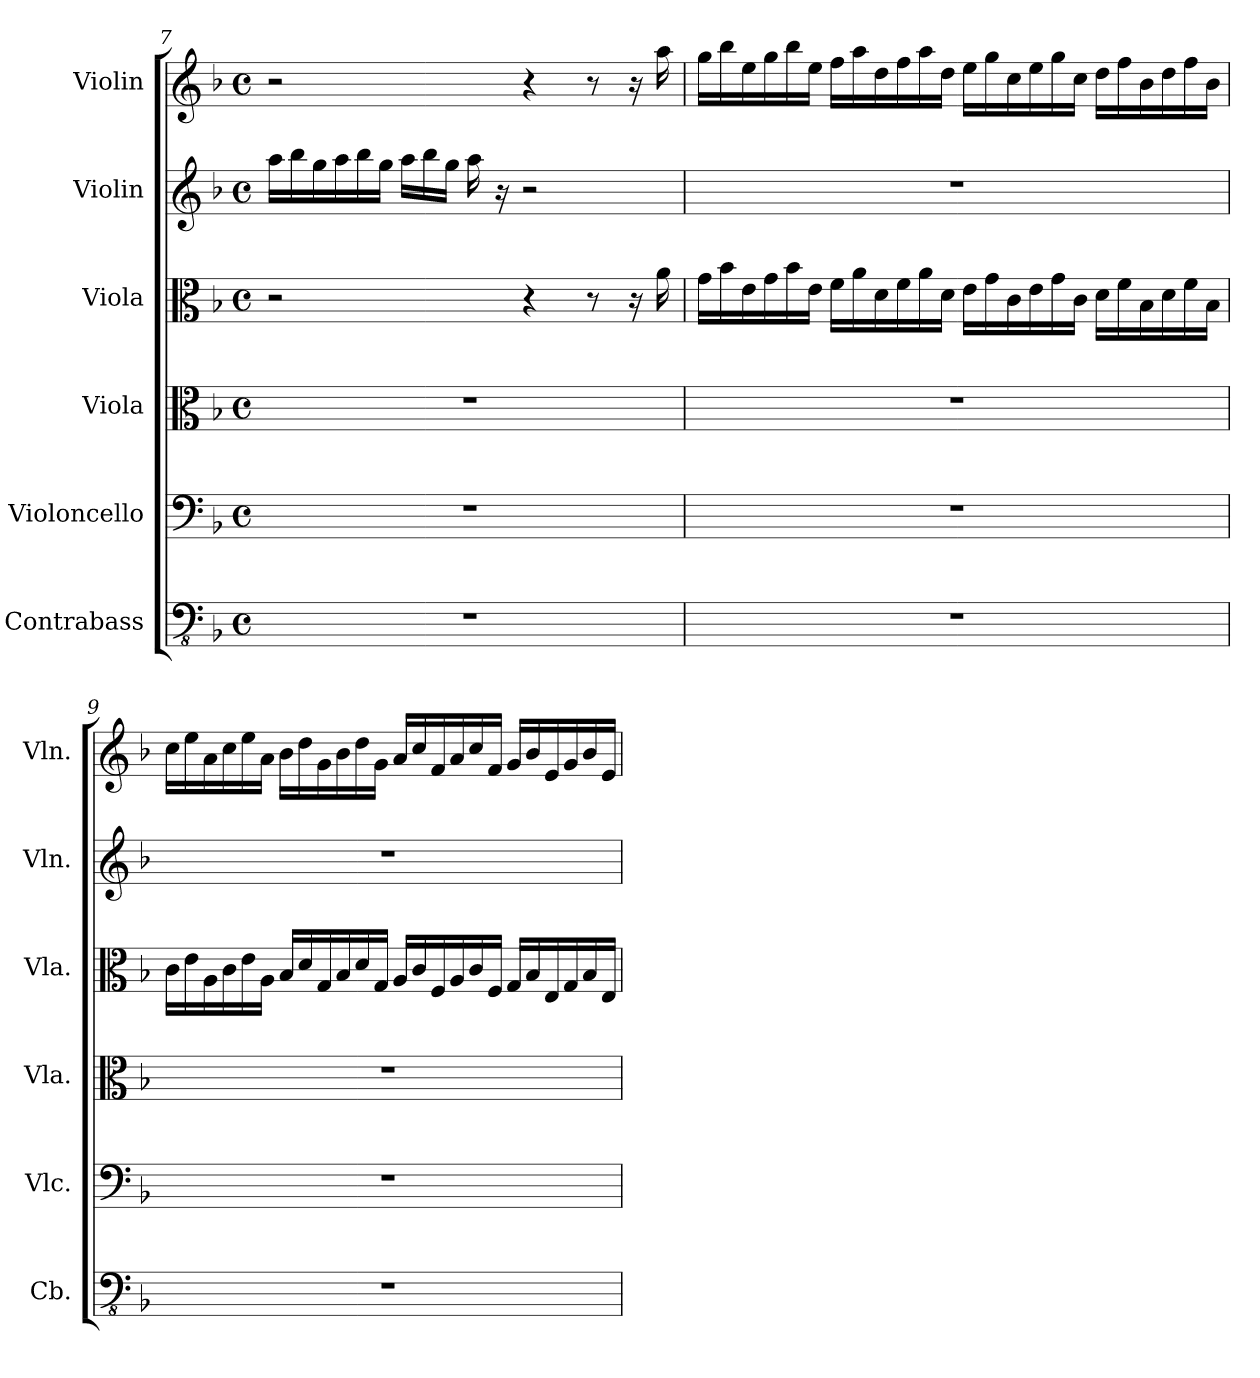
**kern	**kern	**kern	**kern	**kern	**kern
*part6	*part5	*part4	*part3	*part2	*part1
*staff6	*staff5	*staff4	*staff3	*staff2	*staff1
*I"Contrabass	*I"Violoncello	*I"Viola	*I"Viola	*I"Violin	*I"Violin
*I'Cb.	*I'Vlc.	*I'Vla.	*I'Vla.	*I'Vln.	*I'Vln.
!!LO:LB:g=z
*clefFv4	*clefF4	*clefC3	*clefC3	*clefG2	*clefG2
*ITrd7c12	*	*	*	*	*
*k[b-]	*k[b-]	*k[b-]	*k[b-]	*k[b-]	*k[b-]
*M4/4	*M4/4	*M4/4	*M4/4	*M4/4	*M4/4
*met(c)	*met(c)	*met(c)	*met(c)	*met(c)	*met(c)
*	*	*	*	*Xtuplet	*
=7	=7	=7	=7	=7	=7
1r	1r	1r	2r	24aa\LL	2r
.	.	.	.	24bb-\	.
.	.	.	.	24gg\	.
.	.	.	.	24aa\	.
.	.	.	.	24bb-\	.
.	.	.	.	24gg\JJ	.
.	.	.	.	24aa\LL	.
.	.	.	.	24bb-\	.
.	.	.	.	24gg\JJ	.
.	.	.	.	16aa\	.
.	.	.	.	16r	.
*	*	*	*	*	*MM72
.	.	.	4r	2r	4r
.	.	.	8r	.	8r
.	.	.	16r	.	16r
.	.	.	16a\	.	16aa\
=8	=8	=8	=8	=8	=8
*	*	*	*Xtuplet	*	*Xtuplet
1r	1r	1r	24g\LL	1r	24gg\LL
.	.	.	24b-\	.	24bb-\
.	.	.	24e\	.	24ee\
.	.	.	24g\	.	24gg\
.	.	.	24b-\	.	24bb-\
.	.	.	24e\JJ	.	24ee\JJ
.	.	.	24f\LL	.	24ff\LL
.	.	.	24a\	.	24aa\
.	.	.	24d\	.	24dd\
.	.	.	24f\	.	24ff\
.	.	.	24a\	.	24aa\
.	.	.	24d\JJ	.	24dd\JJ
.	.	.	24e\LL	.	24ee\LL
.	.	.	24g\	.	24gg\
.	.	.	24c\	.	24cc\
.	.	.	24e\	.	24ee\
.	.	.	24g\	.	24gg\
.	.	.	24c\JJ	.	24cc\JJ
.	.	.	24d\LL	.	24dd\LL
.	.	.	24f\	.	24ff\
.	.	.	24B-\	.	24b-\
.	.	.	24d\	.	24dd\
.	.	.	24f\	.	24ff\
.	.	.	24B-\JJ	.	24b-\JJ
!!LO:PB:g=z
=9	=9	=9	=9	=9	=9
1r	1r	1r	24c\LL	1r	24cc\LL
.	.	.	24e\	.	24ee\
.	.	.	24A\	.	24a\
.	.	.	24c\	.	24cc\
.	.	.	24e\	.	24ee\
.	.	.	24A\JJ	.	24a\JJ
.	.	.	24B-/LL	.	24b-\LL
.	.	.	24d/	.	24dd\
.	.	.	24G/	.	24g\
.	.	.	24B-/	.	24b-\
.	.	.	24d/	.	24dd\
.	.	.	24G/JJ	.	24g\JJ
.	.	.	24A/LL	.	24a/LL
.	.	.	24c/	.	24cc/
.	.	.	24F/	.	24f/
.	.	.	24A/	.	24a/
.	.	.	24c/	.	24cc/
.	.	.	24F/JJ	.	24f/JJ
.	.	.	24G/LL	.	24g/LL
.	.	.	24B-/	.	24b-/
.	.	.	24E/	.	24e/
.	.	.	24G/	.	24g/
.	.	.	24B-/	.	24b-/
.	.	.	24E/JJ	.	24e/JJ
=	=	=	=	=	=
*-	*-	*-	*-	*-	*-
